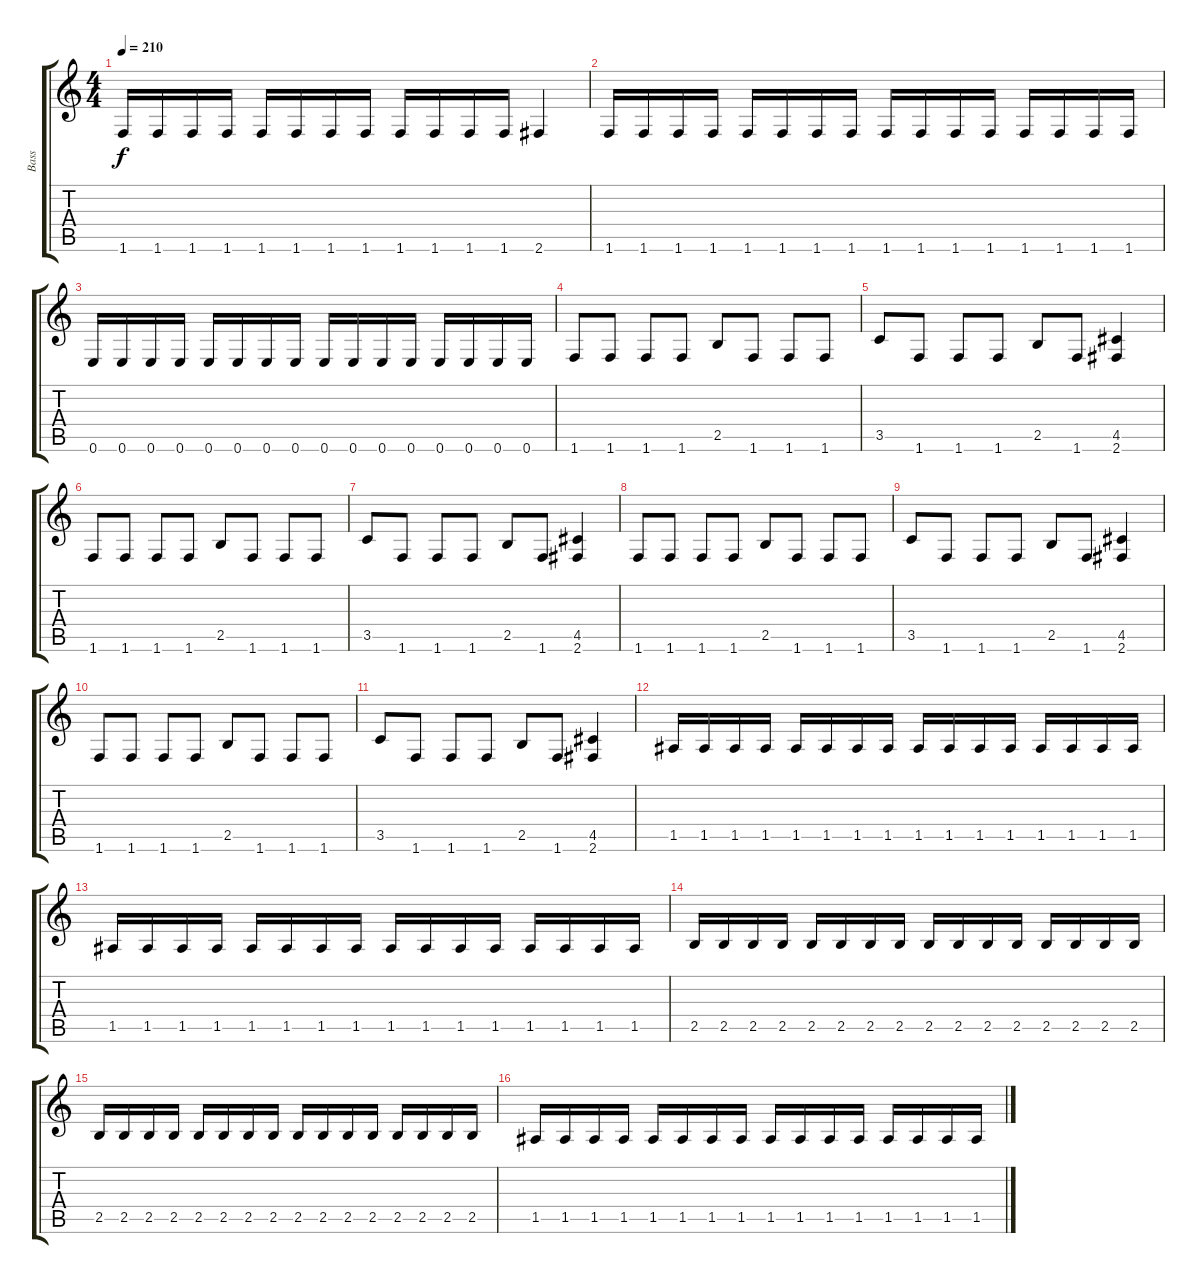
\track ("Bass" "Bass") {instrument electricbasspick}
\staff {score tabs}
\tuning (E4 B3 G3 D3 A2 E2) {hide}
\ts (4 4)
\tempo 210
\clef g2
\ks c
1.6.16{dy f} 1.6.16 1.6.16 1.6.16 1.6.16 1.6.16 1.6.16 1.6.16 1.6.16 1.6.16 1.6.16 1.6.16 2.6.4 |
1.6.16 1.6.16 1.6.16 1.6.16 1.6.16 1.6.16 1.6.16 1.6.16 1.6.16 1.6.16 1.6.16 1.6.16 1.6.16 1.6.16 1.6.16 1.6.16 |
0.6.16 0.6.16 0.6.16 0.6.16 0.6.16 0.6.16 0.6.16 0.6.16 0.6.16 0.6.16 0.6.16 0.6.16 0.6.16 0.6.16 0.6.16 0.6.16 |
1.6.8 1.6.8 1.6.8 1.6.8 2.5.8 1.6.8 1.6.8 1.6.8 |
3.5.8 1.6.8 1.6.8 1.6.8 2.5.8 1.6.8 (4.5 2.6).4 |
1.6.8 1.6.8 1.6.8 1.6.8 2.5.8 1.6.8 1.6.8 1.6.8 |
3.5.8 1.6.8 1.6.8 1.6.8 2.5.8 1.6.8 (4.5 2.6).4 |
1.6.8 1.6.8 1.6.8 1.6.8 2.5.8 1.6.8 1.6.8 1.6.8 |
3.5.8 1.6.8 1.6.8 1.6.8 2.5.8 1.6.8 (4.5 2.6).4 |
1.6.8 1.6.8 1.6.8 1.6.8 2.5.8 1.6.8 1.6.8 1.6.8 |
3.5.8 1.6.8 1.6.8 1.6.8 2.5.8 1.6.8 (4.5 2.6).4 |
1.5.16 1.5.16 1.5.16 1.5.16 1.5.16 1.5.16 1.5.16 1.5.16 1.5.16 1.5.16 1.5.16 1.5.16 1.5.16 1.5.16 1.5.16 1.5.16 |
1.5.16 1.5.16 1.5.16 1.5.16 1.5.16 1.5.16 1.5.16 1.5.16 1.5.16 1.5.16 1.5.16 1.5.16 1.5.16 1.5.16 1.5.16 1.5.16 |
2.5.16 2.5.16 2.5.16 2.5.16 2.5.16 2.5.16 2.5.16 2.5.16 2.5.16 2.5.16 2.5.16 2.5.16 2.5.16 2.5.16 2.5.16 2.5.16 |
2.5.16 2.5.16 2.5.16 2.5.16 2.5.16 2.5.16 2.5.16 2.5.16 2.5.16 2.5.16 2.5.16 2.5.16 2.5.16 2.5.16 2.5.16 2.5.16 |
1.5.16 1.5.16 1.5.16 1.5.16 1.5.16 1.5.16 1.5.16 1.5.16 1.5.16 1.5.16 1.5.16 1.5.16 1.5.16 1.5.16 1.5.16 1.5.16
